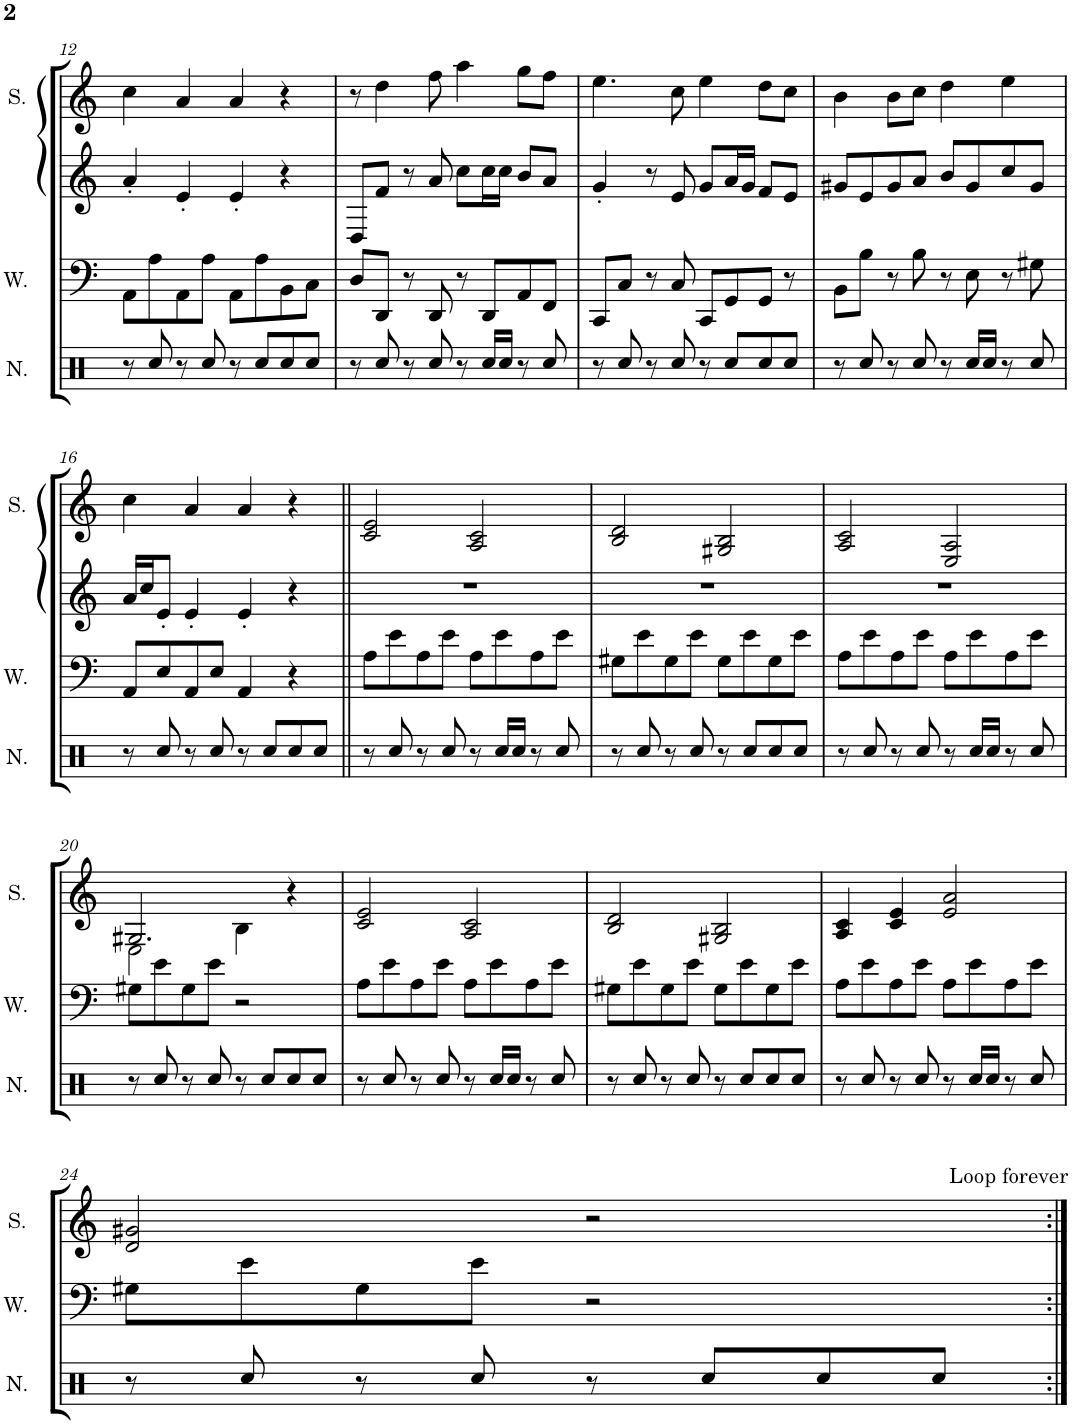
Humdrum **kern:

**kern	**kern	**kern	**kern
*part4	*part3	*part2	*part1
*staff4	*staff3	*staff2	*staff1
*I"Noise	*I"Wave	*I"Square Synthesizer	*I"Square
*I'N.	*I'W.	*	*I'S.
!!LO:PB:g=z
*clefX	*clefF4	*clefG2	*clefG2
*k[]	*k[]	*k[]	*k[]
*M4/4	*M4/4	*M4/4	*M4/4
*met(c)	*met(c)	*met(c)	*met(c)
=12	=12	=12	=12
8r	8AA\L	4a'/	4cc\
8Rcc/	8A\	.	.
8r	8AA\	4e'/	4a/
8Rcc/	8A\J	.	.
8r	8AA\L	4e'/	4a/
8Rcc/L	8A\	.	.
8Rcc/	8BB\	4r	4r
8Rcc/J	8C\J	.	.
=13	=13	=13	=13
8r	8D/L	8D/L	8r
8Rcc/	8DD/J	8f/J	4dd\
8r	8r	8r	.
8Rcc/	8DD/	8a/	8ff\
8r	8r	8cc\L	4aa\
16Rcc/LL	8DD/L	16cc\L	.
16Rcc/JJ	.	16cc\JJ	.
8r	8AA/	8b/L	8gg\L
8Rcc/	8FF/J	8a/J	8ff\J
=14	=14	=14	=14
8r	8CC/L	4g'/	4.ee\
8Rcc/	8C/J	.	.
8r	8r	8r	.
8Rcc/	8C/	8e/	8cc\
8r	8CC/L	8g/L	4ee\
8Rcc/L	8GG/	16a/L	.
.	.	16g/JJ	.
8Rcc/	8GG/J	8f/L	8dd\L
8Rcc/J	8r	8e/J	8cc\J
=15	=15	=15	=15
8r	8BB\L	8g#X/L	4b\
8Rcc/	8B\J	8e/	.
8r	8r	8g#/	8b\L
8Rcc/	8B\	8a/J	8cc\J
8r	8r	8b/L	4dd\
16Rcc/LL	8E\	8g#/	.
16Rcc/JJ	.	.	.
8r	8r	8cc/	4ee\
8Rcc/	8G#X\	8g#/J	.
!!LO:LB:g=z
=16	=16	=16	=16
8r	8AA/L	16a/LL	4cc\
.	.	16cc/J	.
8Rcc/	8E/	8e'/J	.
8r	8AA/	4e'/	4a/
8Rcc/	8E/J	.	.
8r	4AA/	4e'/	4a/
8Rcc/L	.	.	.
8Rcc/	4r	4r	4r
8Rcc/J	.	.	.
=17||	=17||	=17||	=17||
8r	8A\L	1r	2c/ 2e/
8Rcc/	8e\	.	.
8r	8A\	.	.
8Rcc/	8e\J	.	.
8r	8A\L	.	2A/ 2c/
16Rcc/LL	8e\	.	.
16Rcc/JJ	.	.	.
8r	8A\	.	.
8Rcc/	8e\J	.	.
=18	=18	=18	=18
8r	8G#X\L	1r	2B/ 2d/
8Rcc/	8e\	.	.
8r	8G#\	.	.
8Rcc/	8e\J	.	.
8r	8G#\L	.	2G#X/ 2B/
8Rcc/L	8e\	.	.
8Rcc/	8G#\	.	.
8Rcc/J	8e\J	.	.
=19	=19	=19	=19
8r	8A\L	1r	2A/ 2c/
8Rcc/	8e\	.	.
8r	8A\	.	.
8Rcc/	8e\J	.	.
8r	8A\L	.	2E/ 2A/
16Rcc/LL	8e\	.	.
16Rcc/JJ	.	.	.
8r	8A\	.	.
8Rcc/	8e\J	.	.
!!LO:LB:g=z
=20	=20	=20	=20
*	*	*	*^
8r	8G#X\L	1r	2.G#X/	2E\
8Rcc/	8e\	.	.	.
8r	8G#\	.	.	.
8Rcc/	8e\J	.	.	.
8r	2r	.	.	4B\
8Rcc/L	.	.	.	.
8Rcc/	.	.	4r	4ryy
8Rcc/J	.	.	.	.
*	*	*	*v	*v
=21	=21	=21	=21
8r	8A\L	1r	2c/ 2e/
8Rcc/	8e\	.	.
8r	8A\	.	.
8Rcc/	8e\J	.	.
8r	8A\L	.	2A/ 2c/
16Rcc/LL	8e\	.	.
16Rcc/JJ	.	.	.
8r	8A\	.	.
8Rcc/	8e\J	.	.
=22	=22	=22	=22
8r	8G#X\L	1r	2B/ 2d/
8Rcc/	8e\	.	.
8r	8G#\	.	.
8Rcc/	8e\J	.	.
8r	8G#\L	.	2G#X/ 2B/
8Rcc/L	8e\	.	.
8Rcc/	8G#\	.	.
8Rcc/J	8e\J	.	.
=23	=23	=23	=23
8r	8A\L	1r	4A/ 4c/
8Rcc/	8e\	.	.
8r	8A\	.	4c/ 4e/
8Rcc/	8e\J	.	.
8r	8A\L	.	2e/ 2a/
16Rcc/LL	8e\	.	.
16Rcc/JJ	.	.	.
8r	8A\	.	.
8Rcc/	8e\J	.	.
!!LO:LB:g=z
=24	=24	=24	=24
*	*	*	*^
8r	8G#X\L	1r	2d/ 2g#X/	2.ryy
8Rcc/	8e\	.	.	.
8r	8G#\	.	.	.
8Rcc/	8e\J	.	.	.
8r	2r	.	2r	.
8Rcc/L	.	.	.	.
!	!	!	!	!LO:TX:a:t=Loop forever
8Rcc/	.	.	.	4ryy
8Rcc/J	.	.	.	.
*	*	*	*v	*v
=:|!	=:|!	=:|!	=:|!
*-	*-	*-	*-
